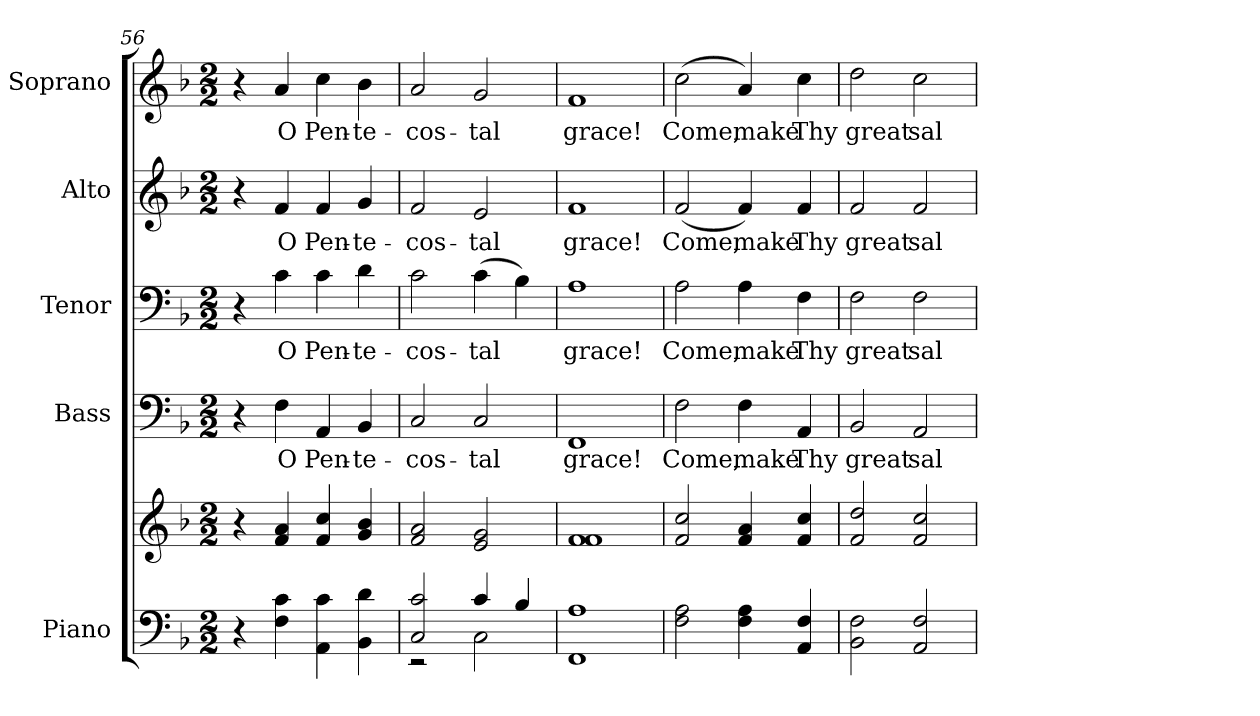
**kern	**kern	**kern	**text	**kern	**text	**kern	**text	**kern	**text
*part5	*part5	*part4	*part4	*part3	*part3	*part2	*part2	*part1	*part1
*staff6	*staff5	*staff4	*staff4	*staff3	*staff3	*staff2	*staff2	*staff1	*staff1
*I"Piano	*	*I"Bass	*	*I"Tenor	*	*I"Alto	*	*I"Soprano	*
*I'Pno.	*	*I'B.	*	*I'T.	*	*I'A.	*	*I'S.	*
*clefF4	*clefG2	*clefF4	*	*clefF4	*	*clefG2	*	*clefG2	*
*k[b-]	*k[b-]	*k[b-]	*	*k[b-]	*	*k[b-]	*	*k[b-]	*
*F:	*F:	*F:	*	*F:	*	*F:	*	*F:	*
*M2/2	*M2/2	*M2/2	*	*M2/2	*	*M2/2	*	*M2/2	*
=56	=56	=56	=56	=56	=56	=56	=56	=56	=56
4r	4r	4r	.	4r	.	4r	.	4r	.
!	!	!	!LO:LY:b:color=#000000	!	!	!	!	!	!
!	!	!	!	!	!LO:LY:b:color=#000000	!	!	!	!
!	!	!	!	!	!	!	!LO:LY:b:color=#000000	!	!
!	!	!	!	!	!	!	!	!	!LO:LY:b:color=#000000
4Fi\ 4ci	4fi/ 4ai	4Fi\	O	4ci\	O	4fi/	O	4ai/	O
!	!	!	!LO:LY:b:color=#000000	!	!	!	!	!	!
!	!	!	!	!	!LO:LY:b:color=#000000	!	!	!	!
!	!	!	!	!	!	!	!LO:LY:b:color=#000000	!	!
!	!	!	!	!	!	!	!	!	!LO:LY:b:color=#000000
4AAi\ 4ci	4fi/ 4cci	4AAi/	Pen-	4ci\	Pen-	4fi/	Pen-	4cci\	Pen-
!	!	!	!LO:LY:b:color=#000000	!	!	!	!	!	!
!	!	!	!	!	!LO:LY:b:color=#000000	!	!	!	!
!	!	!	!	!	!	!	!LO:LY:b:color=#000000	!	!
!	!	!	!	!	!	!	!	!	!LO:LY:b:color=#000000
4BB-i\ 4di	4gi/ 4b-i	4BB-i/	-te-	4di\	-te-	4gi/	-te-	4b-i\	-te-
=57	=57	=57	=57	=57	=57	=57	=57	=57	=57
*^	*	*	*	*	*	*	*	*	*
!	!	!	!	!LO:LY:b:color=#000000	!	!	!	!	!	!
!	!	!	!	!	!	!LO:LY:b:color=#000000	!	!	!	!
!	!	!	!	!	!	!	!	!LO:LY:b:color=#000000	!	!
!	!	!	!	!	!	!	!	!	!	!LO:LY:b:color=#000000
2Ci/ 2ci	2r	2fi/ 2ai	2Ci/	-cos-	2ci\	-cos-	2fi/	-cos-	2ai/	-cos-
!	!	!	!	!LO:LY:b:color=#000000	!	!	!	!	!	!
!	!	!	!	!	!	!LO:LY:b:color=#000000	!	!	!	!
!	!	!	!	!	!	!	!	!LO:LY:b:color=#000000	!	!
!	!	!	!	!	!	!	!	!	!	!LO:LY:b:color=#000000
4ci/	2Ci\	2ei/ 2gi	2Ci/	-tal	(4ci\	-tal	2ei/	-tal	2gi/	-tal
4B-i/	.	.	.	.	4B-i\)	.	.	.	.	.
*v	*v	*	*	*	*	*	*	*	*	*
!!LO:PB:g=z
=58	=58	=58	=58	=58	=58	=58	=58	=58	=58
!	!	!	!LO:LY:b:color=#000000	!	!	!	!	!	!
!	!	!	!	!	!LO:LY:b:color=#000000	!	!	!	!
!	!	!	!	!	!	!	!LO:LY:b:color=#000000	!	!
!	!	!	!	!	!	!	!	!	!LO:LY:b:color=#000000
1FFi 1Ai	1fi 1fi	1FFi	grace!	1Ai	grace!	1fi	grace!	1fi	grace!
=59	=59	=59	=59	=59	=59	=59	=59	=59	=59
!	!	!	!LO:LY:b:color=#000000	!	!	!	!	!	!
!	!	!	!	!	!LO:LY:b:color=#000000	!	!	!	!
!	!	!	!	!	!	!	!LO:LY:b:color=#000000	!	!
!	!	!	!	!	!	!	!	!	!LO:LY:b:color=#000000
2Fi\ 2Ai	2fi/ 2cci	2Fi\	Come,	2Ai\	Come,	(2fi/	Come,	(2cci\	Come,
!	!	!	!LO:LY:b:color=#000000	!	!	!	!	!	!
!	!	!	!	!	!LO:LY:b:color=#000000	!	!	!	!
!	!	!	!	!	!	!	!LO:LY:b:color=#000000	!	!
!	!	!	!	!	!	!	!	!	!LO:LY:b:color=#000000
4Fi\ 4Ai	4fi/ 4ai	4Fi\	make	4Ai\	make	4fi/)	make	4ai/)	make
!	!	!	!LO:LY:b:color=#000000	!	!	!	!	!	!
!	!	!	!	!	!LO:LY:b:color=#000000	!	!	!	!
!	!	!	!	!	!	!	!LO:LY:b:color=#000000	!	!
!	!	!	!	!	!	!	!	!	!LO:LY:b:color=#000000
4AAi/ 4Fi	4fi/ 4cci	4AAi/	Thy	4Fi\	Thy	4fi/	Thy	4cci\	Thy
=60	=60	=60	=60	=60	=60	=60	=60	=60	=60
!	!	!	!LO:LY:b:color=#000000	!	!	!	!	!	!
!	!	!	!	!	!LO:LY:b:color=#000000	!	!	!	!
!	!	!	!	!	!	!	!LO:LY:b:color=#000000	!	!
!	!	!	!	!	!	!	!	!	!LO:LY:b:color=#000000
2BB-i\ 2Fi	2fi/ 2ddi	2BB-i/	great	2Fi\	great	2fi/	great	2ddi\	great
!	!	!	!LO:LY:b:color=#000000	!	!	!	!	!	!
!	!	!	!	!	!LO:LY:b:color=#000000	!	!	!	!
!	!	!	!	!	!	!	!LO:LY:b:color=#000000	!	!
!	!	!	!	!	!	!	!	!	!LO:LY:b:color=#000000
2AAi/ 2Fi	2fi/ 2cci	2AAi/	sal-	2Fi\	sal-	2fi/	sal-	2cci\	sal-
=	=	=	=	=	=	=	=	=	=
*-	*-	*-	*-	*-	*-	*-	*-	*-	*-
